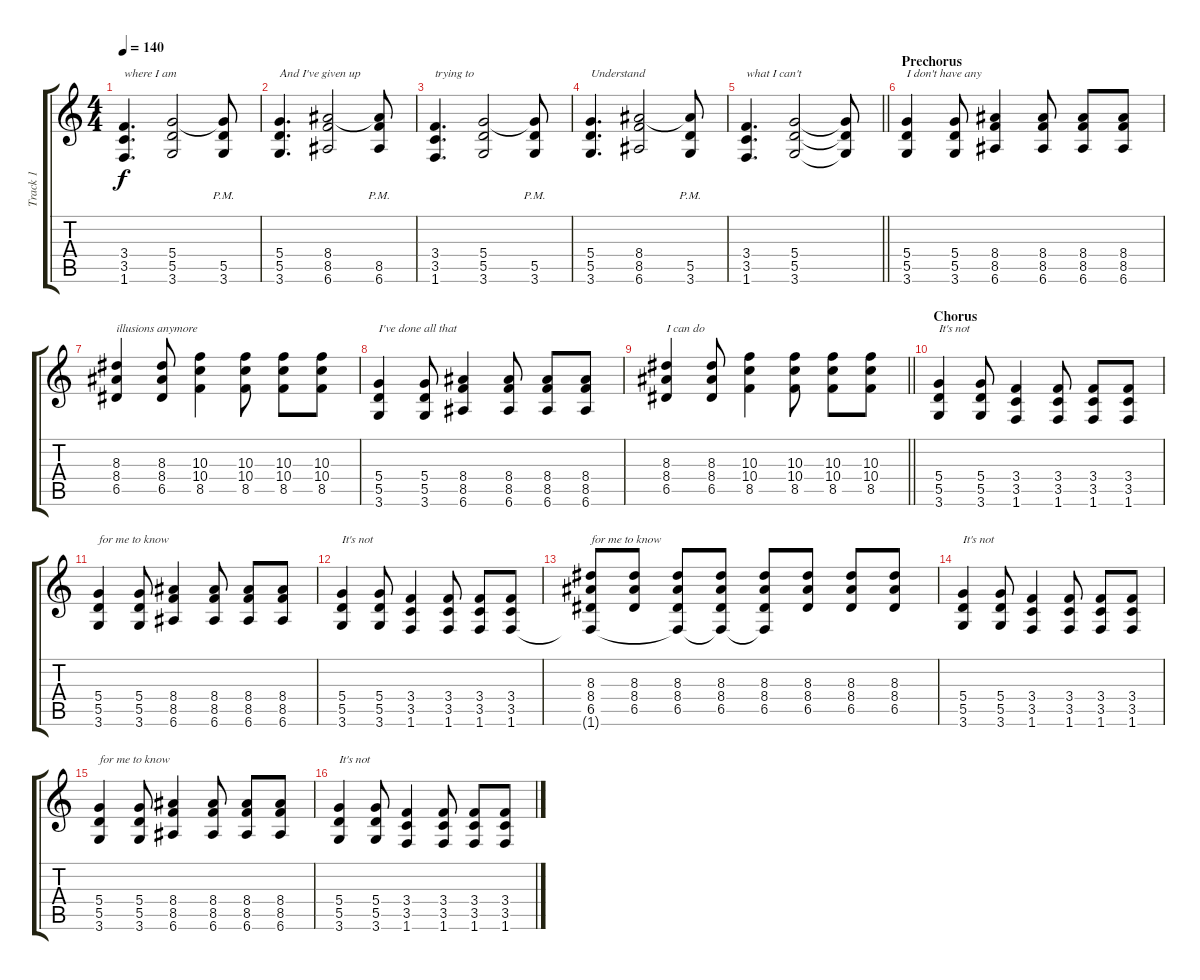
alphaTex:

\track ("Track 1" "Track 1") {instrument distortionguitar}
\staff {score tabs}
\tuning (E4 B3 G3 D3 A2 E2) {hide}
\ts (4 4)
\tempo 140
\clef g2
\ks c
(3.4 3.5 1.6).4{d txt "where I am" dy f} (5.4 5.5 3.6).2 (5.4{t} 5.5{pm} 3.6{pm}).8 |
(5.4 5.5 3.6).4{d txt "And I've given up"} (8.4 8.5 6.6).2 (8.4{t} 8.5{pm} 6.6{pm}).8 |
(3.4 3.5 1.6).4{d txt "trying to"} (5.4 5.5 3.6).2 (5.4{t} 5.5{pm} 3.6{pm}).8 |
(5.4 5.5 3.6).4{d txt "Understand"} (8.4 8.5 6.6).2 (8.4{t} 5.5{pm} 3.6{pm}).8 |
\barLineRight lightlight
(3.4 3.5 1.6).4{d txt "what I can't"} (5.4 5.5 3.6).2 (5.4{t} 5.5{t} 3.6{t}).8 |
\section ("" "Prechorus")
(5.4 5.5 3.6).4{txt "I don't have any"} (5.4 5.5 3.6).8 (8.4 8.5 6.6).4 (8.4 8.5 6.6).8 (8.4 8.5 6.6).8 (8.4 8.5 6.6).8 |
(8.3 8.4 6.5).4{txt "illusions anymore"} (8.3 8.4 6.5).8 (10.3 10.4 8.5).4 (10.3 10.4 8.5).8 (10.3 10.4 8.5).8 (10.3 10.4 8.5).8 |
(5.4 5.5 3.6).4{txt "I've done all that"} (5.4 5.5 3.6).8 (8.4 8.5 6.6).4 (8.4 8.5 6.6).8 (8.4 8.5 6.6).8 (8.4 8.5 6.6).8 |
\barLineRight lightlight
(8.3 8.4 6.5).4{txt "I can do"} (8.3 8.4 6.5).8 (10.3 10.4 8.5).4 (10.3 10.4 8.5).8 (10.3 10.4 8.5).8 (10.3 10.4 8.5).8 |
\section ("" "Chorus")
(5.4 5.5 3.6).4{txt "It's not"} (5.4 5.5 3.6).8 (3.4 3.5 1.6).4 (3.4 3.5 1.6).8 (3.4 3.5 1.6).8 (3.4 3.5 1.6).8 |
(5.4 5.5 3.6).4{txt "for me to know"} (5.4 5.5 3.6).8 (8.4 8.5 6.6).4 (8.4 8.5 6.6).8 (8.4 8.5 6.6).8 (8.4 8.5 6.6).8 |
(5.4 5.5 3.6).4{txt "It's not"} (5.4 5.5 3.6).8 (3.4 3.5 1.6).4 (3.4 3.5 1.6).8 (3.4 3.5 1.6).8 (3.4 3.5 1.6).8 |
(8.3 8.4 6.5 1.6{t}).8{txt "for me to know"} (8.3 8.4 6.5).8 (8.3 8.4 6.5 1.6{t}).8 (8.3 8.4 6.5 1.6{t}).8 (8.3 8.4 6.5 1.6{t}).8 (8.3 8.4 6.5).8 (8.3 8.4 6.5).8 (8.3 8.4 6.5).8 |
(5.4 5.5 3.6).4{txt "It's not"} (5.4 5.5 3.6).8 (3.4 3.5 1.6).4 (3.4 3.5 1.6).8 (3.4 3.5 1.6).8 (3.4 3.5 1.6).8 |
(5.4 5.5 3.6).4{txt "for me to know"} (5.4 5.5 3.6).8 (8.4 8.5 6.6).4 (8.4 8.5 6.6).8 (8.4 8.5 6.6).8 (8.4 8.5 6.6).8 |
(5.4 5.5 3.6).4{txt "It's not"} (5.4 5.5 3.6).8 (3.4 3.5 1.6).4 (3.4 3.5 1.6).8 (3.4 3.5 1.6).8 (3.4 3.5 1.6).8
